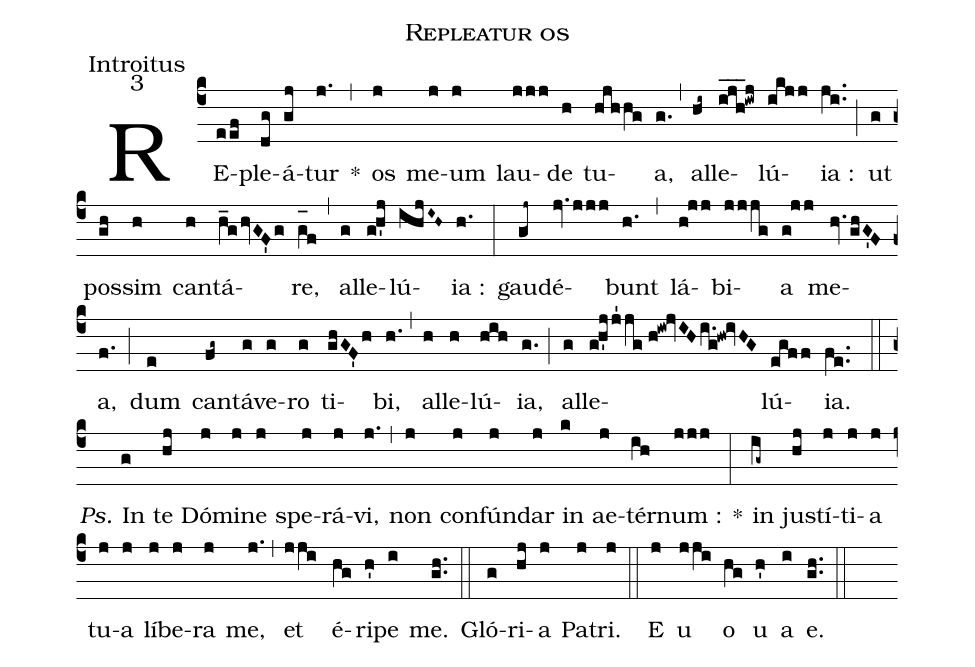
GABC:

name:Repleatur os;
office-part:Introitus;
mode:3;
%%
(c4) RE(eef)ple(dg)á(gj)tur(j.) *(,) os(j) me(j)um(j) lau(jjj)de(h) tu(hjhhg)a,(g.) (,) al(hi~)le(ijh___!iwj)lú(ikjj){ia} :(ji..) (;) ut(g) pos(gh)sim(h) can(h)tá(h_ghvGF'g)re,(g_[oh:h]f) (,) al(g)le(gh'j)lú(ihjI~H~){ia} :(h.) (:) gau(gj~)dé(jv.jjj)bunt(h.) (,) lá(h!jj)bi(jjjg)a(g!jj) me(hv.ghG'F)a,(f.) (;) dum(e) can(fg~)tá(g)ve(g)ro(g) ti(ghGF'h)bi,(h.) (,) al(h)le(h)lú(hih){ia},(g.) (;) al(g)le(gh'jj'1jg//h!iw!jvIHi.g!hw!ivHG)lú(egff){ia}.(fe..) (::) <i>Ps.</i> In(g) te(hj) Dó(j)mi(j)ne(j) spe(j)rá(j)vi,(j.) (,) non(j) con(j)fún(j)dar(j) in(k) ae(j)tér(ih)num :(jjj) *(:) in(ig~) ju(hj)stí(j)ti(j)a(j) tu(j)a(j) lí(j)be(j)ra(j) me,(j.) (,) et(jji) é(hg)ri(h')pe(i) me.(gh..) (::) Gló(g)ri(hj)a(j) Pa(j)tri.(j) (::) <eu>E(j) u(jji) o(hg) u(h') a(i) e.</eu>(gh..) (::)
